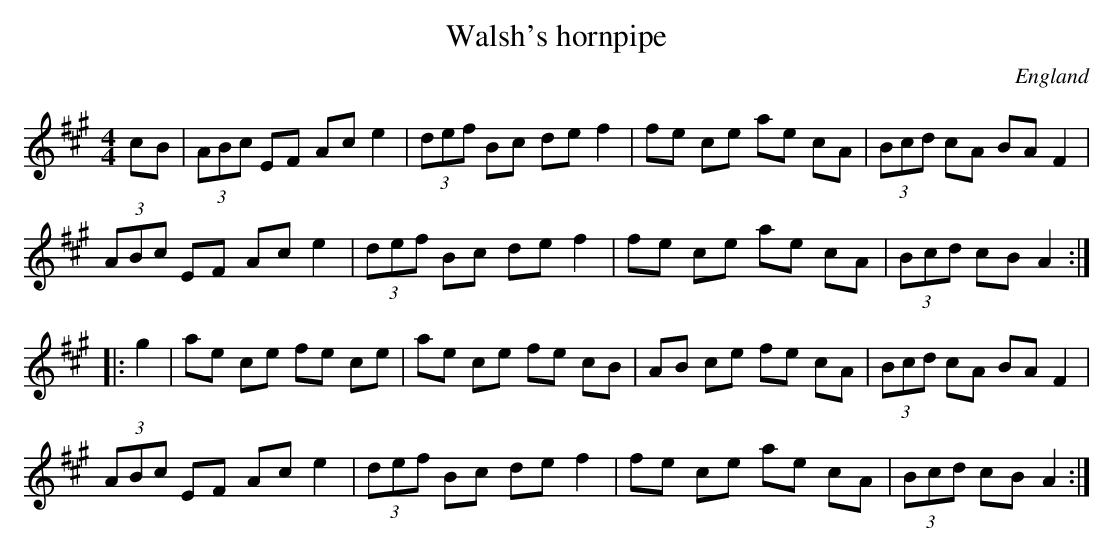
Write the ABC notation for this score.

X:1
T:Walsh's hornpipe
M:4/4
O:England
O:Ireland
K:A major
cB | \
(3ABc EF Ace2 | (3def Bc def2 | fe ce ae cA | (3Bcd cA BA F2 |
(3ABc EF Ace2 | (3def Bc def2 | fe ce ae cA | (3Bcd cB A2 ::
g2 | \
ae ce fe ce | ae ce fe cB | AB ce fe cA | (3Bcd cA BA F2 |
(3ABc EF Ace2 | (3def Bc de f2 | fe ce ae cA | (3Bcd cB A2 :|
